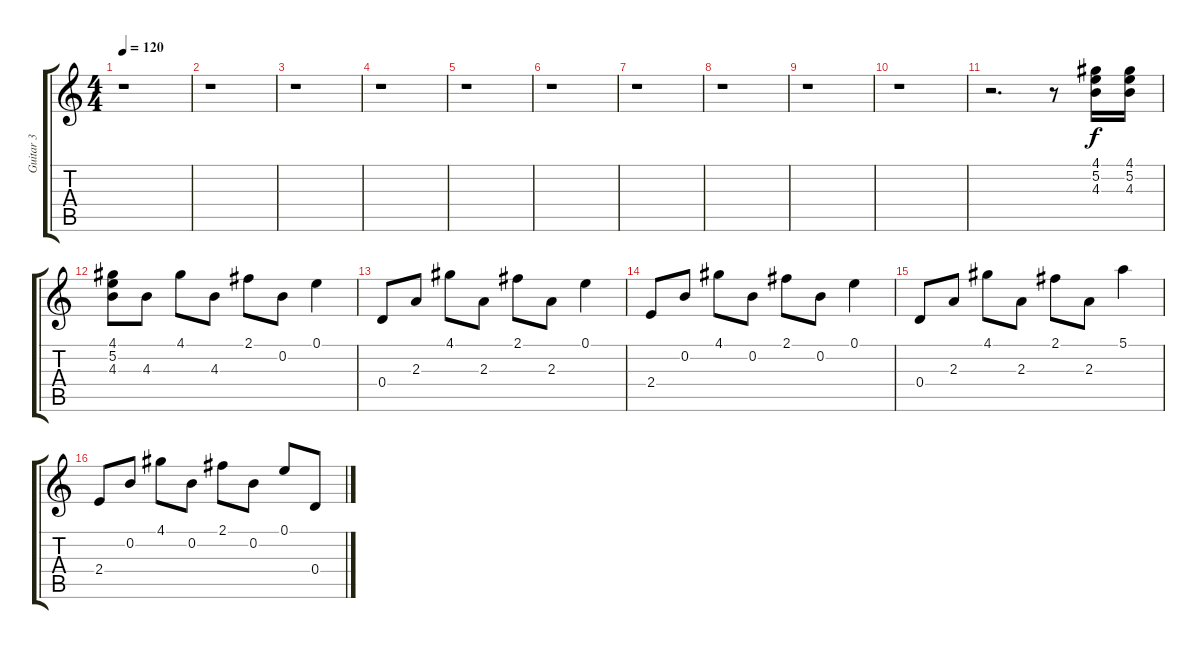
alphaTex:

\track ("Guitar 3" "Guitar 3") {instrument overdrivenguitar}
\staff {score tabs}
\tuning (E4 B3 G3 D3 A2 E2) {hide}
\ts (4 4)
\tempo 120
\clef g2
\ks c
r.1{dy f} |
r.1 |
r.1 |
r.1 |
r.1 |
r.1 |
r.1 |
r.1 |
r.1 |
r.1 |
r.2{d} r.8 (4.1 5.2 4.3).16{volume 7} (4.1 5.2 4.3).16{volume 14} |
(4.1 5.2 4.3).8 4.3.8 4.1.8 4.3.8 2.1.8 0.2.8 0.1.4 |
0.4.8 2.3.8 4.1.8 2.3.8 2.1.8 2.3.8 0.1.4 |
2.4.8 0.2.8 4.1.8 0.2.8 2.1.8 0.2.8 0.1.4 |
0.4.8 2.3.8 4.1.8 2.3.8 2.1.8 2.3.8 5.1.4 |
2.4.8 0.2.8 4.1.8 0.2.8 2.1.8 0.2.8 0.1.8 0.4.8
